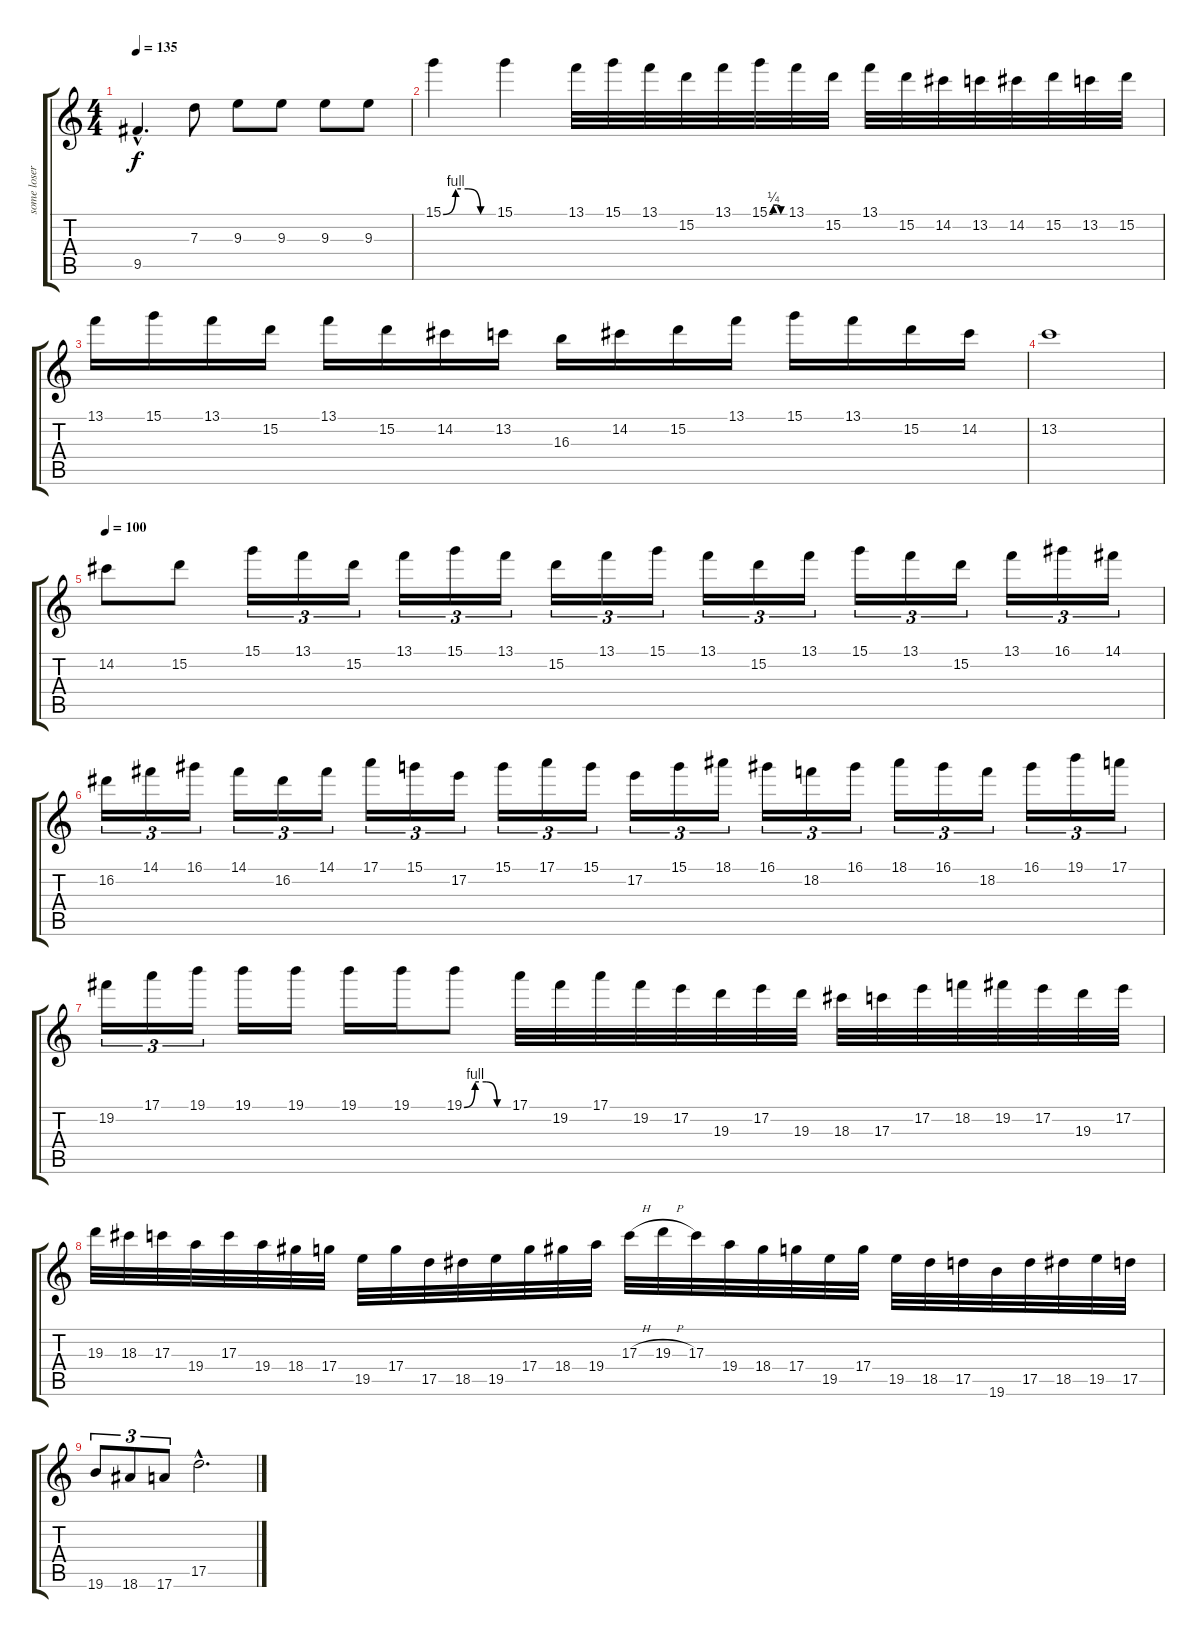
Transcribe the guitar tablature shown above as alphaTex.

\track ("some loser named joe" "some loser") {instrument distortionguitar}
\staff {score tabs}
\tuning (E4 B3 G3 D3 A2 E2) {hide}
\ts (4 4)
\tempo 135
\clef g2
\ks c
9.5{hac}.4{d dy f} 7.3.8 9.3.8 9.3.8 9.3.8 9.3.8 |
15.1{be (custom 0 0 15 4 30 4 45 0 60 0)}.4 15.1.4 13.1.32 15.1.32 13.1.32 15.2.32 13.1.32 15.1{be (custom 0 0 15 1 30 1 45 0 60 0)}.32 13.1.32 15.2.32 13.1.32 15.2.32 14.2.32 13.2.32 14.2.32 15.2.32 13.2.32 15.2.32 |
13.1.16 15.1.16 13.1.16 15.2.16 13.1.16 15.2.16 14.2.16 13.2.16 16.3.16 14.2.16 15.2.16 13.1.16 15.1.16 13.1.16 15.2.16 14.2.16 |
13.2.1 |
\tempo 100
14.2.8 15.2.8 15.1.16{tu (3 2)} 13.1.16{tu (3 2)} 15.2.16{tu (3 2)} 13.1.16{tu (3 2)} 15.1.16{tu (3 2)} 13.1.16{tu (3 2)} 15.2.16{tu (3 2)} 13.1.16{tu (3 2)} 15.1.16{tu (3 2)} 13.1.16{tu (3 2)} 15.2.16{tu (3 2)} 13.1.16{tu (3 2)} 15.1.16{tu (3 2)} 13.1.16{tu (3 2)} 15.2.16{tu (3 2)} 13.1.16{tu (3 2)} 16.1.16{tu (3 2)} 14.1.16{tu (3 2)} |
16.2.16{tu (3 2)} 14.1.16{tu (3 2)} 16.1.16{tu (3 2)} 14.1.16{tu (3 2)} 16.2.16{tu (3 2)} 14.1.16{tu (3 2)} 17.1.16{tu (3 2)} 15.1.16{tu (3 2)} 17.2.16{tu (3 2)} 15.1.16{tu (3 2)} 17.1.16{tu (3 2)} 15.1.16{tu (3 2)} 17.2.16{tu (3 2)} 15.1.16{tu (3 2)} 18.1.16{tu (3 2)} 16.1.16{tu (3 2)} 18.2.16{tu (3 2)} 16.1.16{tu (3 2)} 18.1.16{tu (3 2)} 16.1.16{tu (3 2)} 18.2.16{tu (3 2)} 16.1.16{tu (3 2)} 19.1.16{tu (3 2)} 17.1.16{tu (3 2)} |
19.2.16{tu (3 2)} 17.1.16{tu (3 2)} 19.1.16{tu (3 2)} 19.1.16 19.1.16 19.1.16 19.1.16 19.1{be (custom 0 0 15 4 30 4 45 0 60 0)}.8 17.1.32 19.2.32 17.1.32 19.2.32 17.2.32 19.3.32 17.2.32 19.3.32 18.3.32 17.3.32 17.2.32 18.2.32 19.2.32 17.2.32 19.3.32 17.2.32 |
19.3.32 18.3.32 17.3.32 19.4.32 17.3.32 19.4.32 18.4.32 17.4.32 19.5.32 17.4.32 17.5.32 18.5.32 19.5.32 17.4.32 18.4.32 19.4.32 17.3{h}.32 19.3{h}.32 17.3.32 19.4.32 18.4.32 17.4.32 19.5.32 17.4.32 19.5.32 18.5.32 17.5.32 19.6.32 17.5.32 18.5.32 19.5.32 17.5.32 |
19.6.8{tu (3 2)} 18.6.8{tu (3 2)} 17.6.8{tu (3 2)} 17.5{hac}.2{d}
